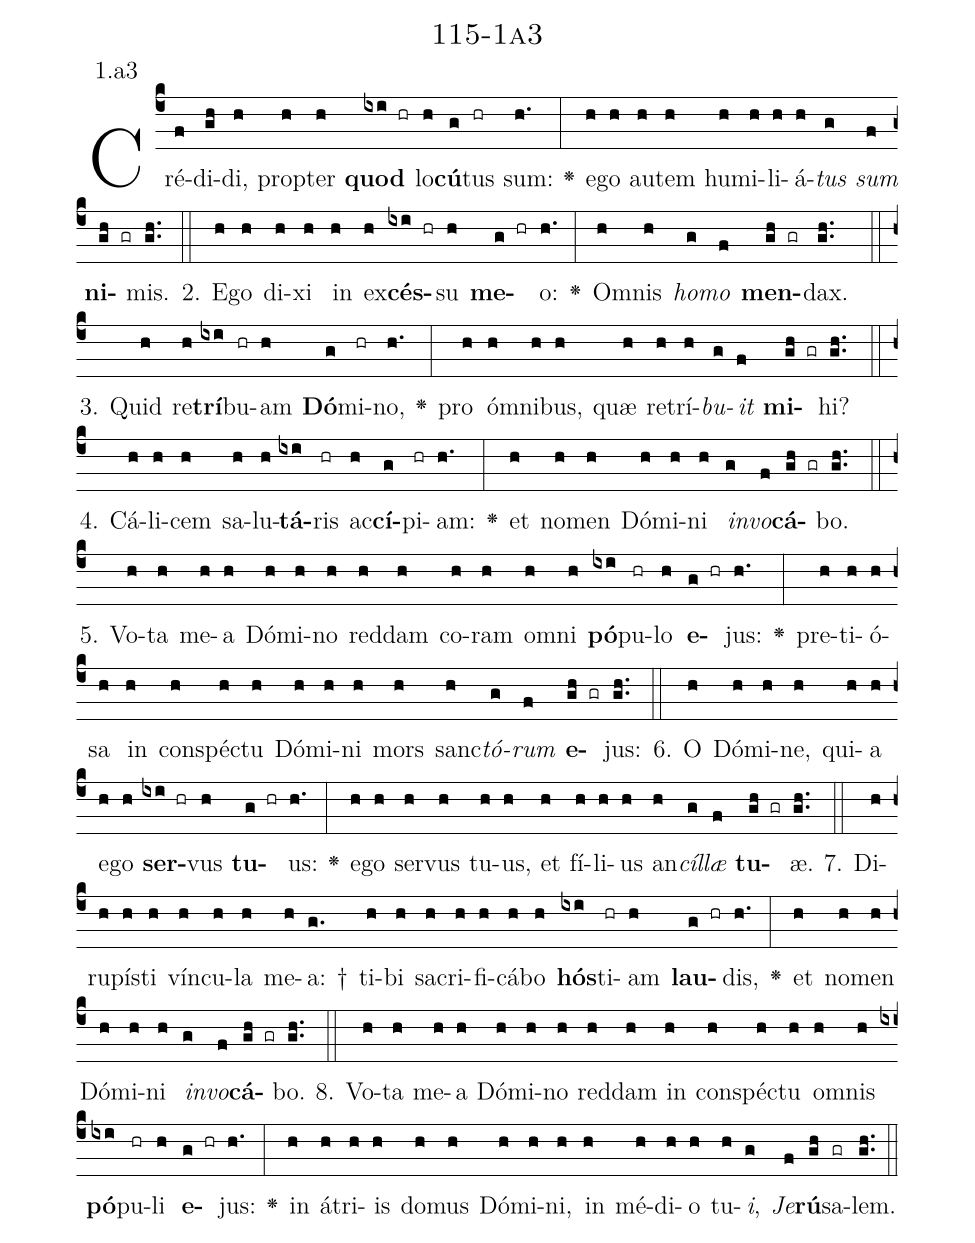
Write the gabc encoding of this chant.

name: 115-1a3;
annotation: 1.a3;
%%
(c4)Cré(f)di(gh)di,(h) prop(h)ter(h) <b>quod</b>(ixi hr) lo(h)<b>cú</b>(g)tus(hr) sum:(h.) <v>\greheightstar</v>(:) e(h)go(h) au(h)tem(h) hu(h)mi(h)li(h)á(h)<i>tus</i>(g) <i>sum</i>(f) <b>ni</b>(gh gr)mis.(gh..) (::)
2. E(h)go(h) di(h)xi(h) in(h) ex(h)<b>cés</b>(ixi hr)su(h) <b>me</b>(g hr)o:(h.) <v>\greheightstar</v>(:) Om(h)nis(h) <i>ho</i>(g)<i>mo</i>(f) <b>men</b>(gh gr)dax.(gh..) (::)
3. Quid(h) re(h)<b>trí</b>(ixi)bu(hr)am(h) <b>Dó</b>(g)mi(hr)no,(h.) <v>\greheightstar</v>(:) pro(h) óm(h)ni(h)bus,(h) quæ(h) re(h)trí(h)<i>bu</i>(g)<i>it</i>(f) <b>mi</b>(gh gr)hi?(gh..) (::)
4. Cá(h)li(h)cem(h) sa(h)lu(h)<b>tá</b>(ixi)ris(hr) ac(h)<b>cí</b>(g)pi(hr)am:(h.) <v>\greheightstar</v>(:) et(h) no(h)men(h) Dó(h)mi(h)ni(h) <i>in</i>(g)<i>vo</i>(f)<b>cá</b>(gh gr)bo.(gh..) (::)
5. Vo(h)ta(h) me(h)a(h) Dó(h)mi(h)no(h) red(h)dam(h) co(h)ram(h) om(h)ni(h) <b>pó</b>(ixi)pu(hr)lo(h) <b>e</b>(g hr)jus:(h.) <v>\greheightstar</v>(:) pre(h)ti(h)ó(h)sa(h) in(h) con(h)spéc(h)tu(h) Dó(h)mi(h)ni(h) mors(h) sanc(h)<i>tó</i>(g)<i>rum</i>(f) <b>e</b>(gh gr)jus:(gh..) (::)
6. O(h) Dó(h)mi(h)ne,(h) qui(h)a(h) e(h)go(h) <b>ser</b>(ixi hr)vus(h) <b>tu</b>(g hr)us:(h.) <v>\greheightstar</v>(:) e(h)go(h) ser(h)vus(h) tu(h)us,(h) et(h) fí(h)li(h)us(h) an(h)<i>cíl</i>(g)<i>læ</i>(f) <b>tu</b>(gh gr)æ.(gh..) (::)
7. Di(h)ru(h)pís(h)ti(h) vín(h)cu(h)la(h) me(h)a: †(g.) ti(h)bi(h) sa(h)cri(h)fi(h)cá(h)bo(h) <b>hós</b>(ixi)ti(hr)am(h) <b>lau</b>(g hr)dis,(h.) <v>\greheightstar</v>(:) et(h) no(h)men(h) Dó(h)mi(h)ni(h) <i>in</i>(g)<i>vo</i>(f)<b>cá</b>(gh gr)bo.(gh..) (::)
8. Vo(h)ta(h) me(h)a(h) Dó(h)mi(h)no(h) red(h)dam(h) in(h) con(h)spéc(h)tu(h) om(h)nis(h) <b>pó</b>(ixi)pu(hr)li(h) <b>e</b>(g hr)jus:(h.) <v>\greheightstar</v>(:) in(h) á(h)tri(h)is(h) do(h)mus(h) Dó(h)mi(h)ni,(h) in(h) mé(h)di(h)o(h) tu(h)<i>i</i>,(g) <i>Je</i>(f)<b>rú</b>(gh)sa(gr)lem.(gh..) (::)
